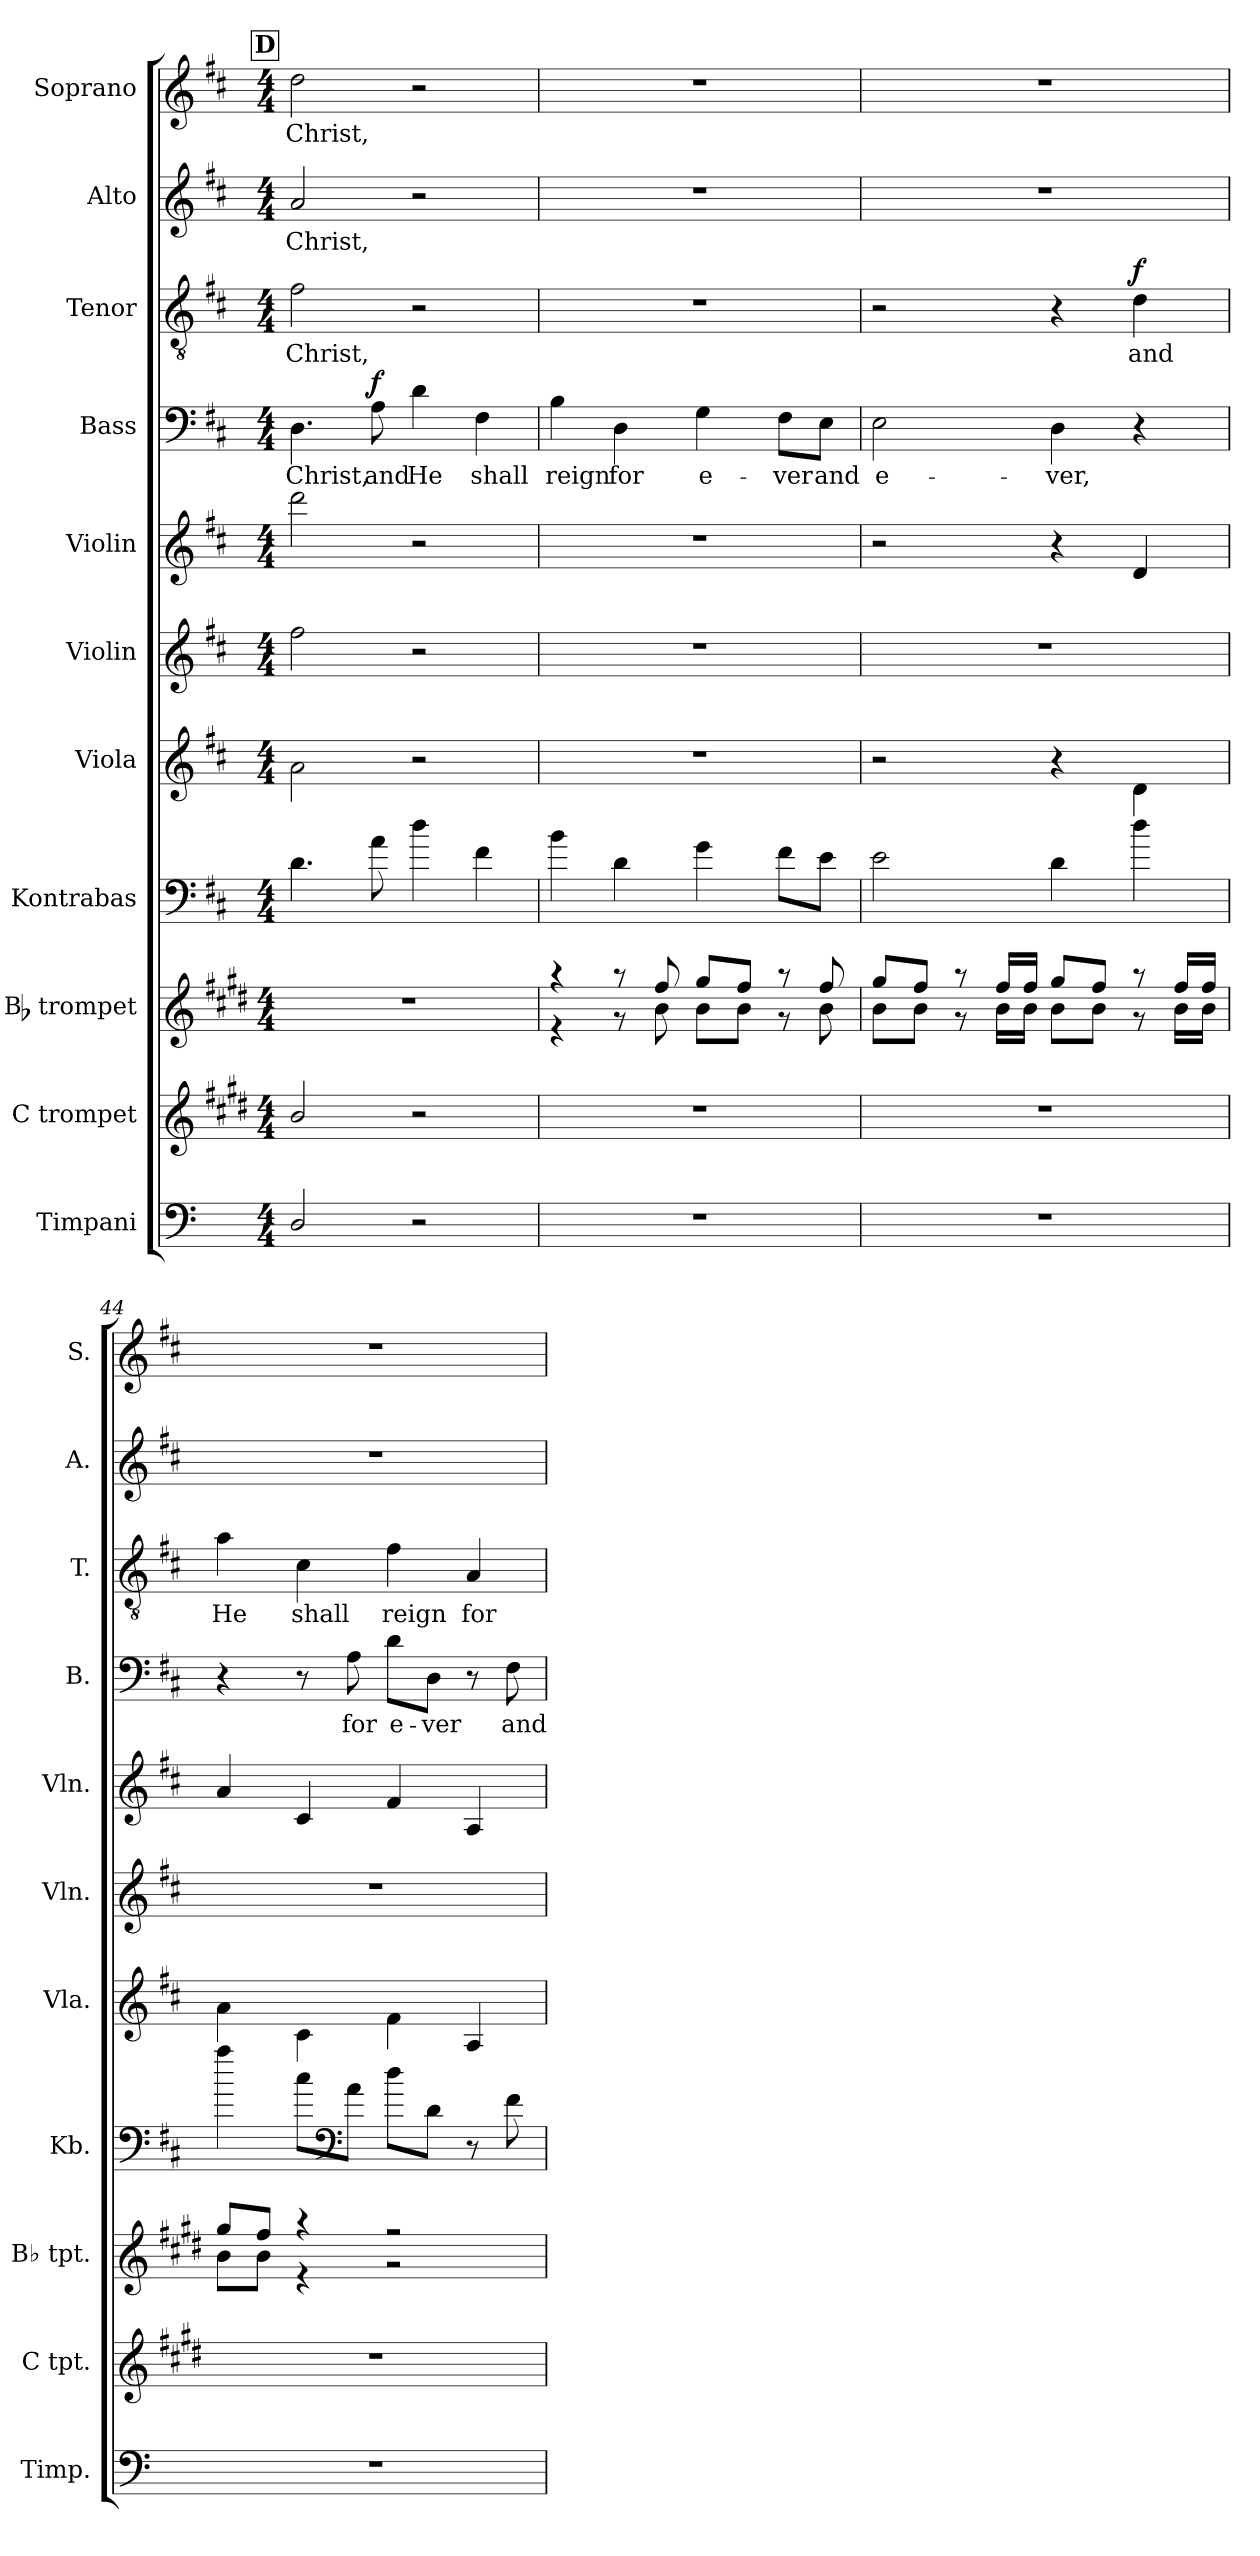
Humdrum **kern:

**kern	**kern	**kern	**kern	**kern	**kern	**kern	**kern	**text	**dynam	**kern	**text	**dynam	**kern	**text	**kern	**text
*part11	*part10	*part9	*part8	*part7	*part6	*part5	*part4	*part4	*part4	*part3	*part3	*part3	*part2	*part2	*part1	*part1
*staff11	*staff10	*staff9	*staff8	*staff7	*staff6	*staff5	*staff4	*staff4	*staff4	*staff3	*staff3	*staff3	*staff2	*staff2	*staff1	*staff1
*I"Timpani	*I"C trompet	*I"Bb trompet	*I"Kontrabas	*I"Viola	*I"Violin	*I"Violin	*I"Bass	*	*	*I"Tenor	*	*	*I"Alto	*	*I"Soprano	*
*I'Timp.	*I'C tpt.	*I'Bb tpt.	*I'Kb.	*I'Vla.	*I'Vln.	*I'Vln.	*I'B.	*	*	*I'T.	*	*	*I'A.	*	*I'S.	*
*clefF4	*clefG2	*clefG2	*clefF4	*clefG2	*clefG2	*clefG2	*clefF4	*	*	*clefGv2	*	*	*clefG2	*	*clefG2	*
*	*ITrd1c2	*ITrd1c2	*ITrd7c12	*	*	*	*	*	*	*	*	*	*	*	*	*
*k[]	*k[f#c#]	*k[f#c#]	*k[f#c#]	*k[f#c#]	*k[f#c#]	*k[f#c#]	*k[f#c#]	*	*	*k[f#c#]	*	*	*k[f#c#]	*	*k[f#c#]	*
*	*D:	*	*D:	*D:	*D:	*D:	*D:	*	*	*D:	*	*	*D:	*	*D:	*
*M4/4	*M4/4	*M4/4	*M4/4	*M4/4	*M4/4	*M4/4	*M4/4	*	*	*M4/4	*	*	*M4/4	*	*M4/4	*
!!LO:REH:place=s1:a:B:cj:fs=14:t=D
=41	=41	=41	=41	=41	=41	=41	=41	=41	=41	=41	=41	=41	=41	=41	=41	=41
!	!	!	!	!	!	!	!	!LO:LY:b	!	!	!LO:LY:b	!	!	!LO:LY:b	!	!LO:LY:b
2D/	2a/	1r	4.D\	2a\	2ff#\	2ddd\	4.D\	Christ,	.	2f#\	Christ,	.	2a/	Christ,	2dd\	Christ,
!	!	!	!	!	!	!	!	!LO:LY:b	!LO:DY:a	!	!	!	!	!	!	!
.	.	.	8A\	.	.	.	8A\	and	f	.	.	.	.	.	.	.
!	!	!	!	!	!	!	!	!LO:LY:b	!	!	!	!	!	!	!	!
2r	2r	.	4d\	2r	2r	2r	4d\	He	.	2r	.	.	2r	.	2r	.
!	!	!	!	!	!	!	!	!LO:LY:b	!	!	!	!	!	!	!	!
.	.	.	4F#\	.	.	.	4F#\	shall	.	.	.	.	.	.	.	.
=42	=42	=42	=42	=42	=42	=42	=42	=42	=42	=42	=42	=42	=42	=42	=42	=42
*	*	*^	*	*	*	*	*	*	*	*	*	*	*	*	*	*
!	!	!	!	!	!	!	!	!	!LO:LY:b	!	!	!	!	!	!	!	!
1r	1r	4r	4r	4B\	1r	1r	1r	4B\	reign	.	1r	.	.	1r	.	1r	.
!	!	!	!	!	!	!	!	!	!LO:LY:b	!	!	!	!	!	!	!	!
.	.	8r	8r	4D\	.	.	.	4D\	for	.	.	.	.	.	.	.	.
.	.	8ee/	8a\	.	.	.	.	.	.	.	.	.	.	.	.	.	.
!	!	!	!	!	!	!	!	!	!LO:LY:b	!	!	!	!	!	!	!	!
.	.	8ff#/L	8a\L	4G\	.	.	.	4G\	e-	.	.	.	.	.	.	.	.
.	.	8ee/J	8a\J	.	.	.	.	.	.	.	.	.	.	.	.	.	.
!	!	!	!	!	!	!	!	!	!LO:LY:b	!	!	!	!	!	!	!	!
.	.	8r	8r	8F#\L	.	.	.	8F#\L	-ver	.	.	.	.	.	.	.	.
!	!	!	!	!	!	!	!	!	!LO:LY:b	!	!	!	!	!	!	!	!
.	.	8ee/	8a\	8E\J	.	.	.	8E\J	and	.	.	.	.	.	.	.	.
!!LO:PB:g=z
=43	=43	=43	=43	=43	=43	=43	=43	=43	=43	=43	=43	=43	=43	=43	=43	=43	=43
!	!	!	!	!	!	!	!	!	!LO:LY:b	!	!	!	!	!	!	!	!
1r	1r	8ff#/L	8a\L	2E\	2r	1r	2r	2E\	e-	.	2r	.	.	1r	.	1r	.
.	.	8ee/J	8a\J	.	.	.	.	.	.	.	.	.	.	.	.	.	.
.	.	8r	8r	.	.	.	.	.	.	.	.	.	.	.	.	.	.
.	.	16ee/LL	16a\LL	.	.	.	.	.	.	.	.	.	.	.	.	.	.
.	.	16ee/JJ	16a\JJ	.	.	.	.	.	.	.	.	.	.	.	.	.	.
!	!	!	!	!	!	!	!	!	!LO:LY:b	!	!	!	!	!	!	!	!
.	.	8ff#/L	8a\L	4D\	4r	.	4r	4D\	-ver,	.	4r	.	.	.	.	.	.
.	.	8ee/J	8a\J	.	.	.	.	.	.	.	.	.	.	.	.	.	.
!	!	!	!	!	!	!	!	!	!	!	!	!LO:LY:b	!LO:DY:a	!	!	!	!
.	.	8r	8r	4d\	4d\	.	4d/	4r	.	.	4d\	and	f	.	.	.	.
.	.	16ee/LL	16a\LL	.	.	.	.	.	.	.	.	.	.	.	.	.	.
.	.	16ee/JJ	16a\JJ	.	.	.	.	.	.	.	.	.	.	.	.	.	.
=44	=44	=44	=44	=44	=44	=44	=44	=44	=44	=44	=44	=44	=44	=44	=44	=44	=44
!	!	!	!	!	!	!	!	!	!	!	!	!LO:LY:b	!	!	!	!	!
1r	1r	8ff#/L	8a\L	4a\	4a\	1r	4a/	4r	.	.	4a\	He	.	1r	.	1r	.
.	.	8ee/J	8a\J	.	.	.	.	.	.	.	.	.	.	.	.	.	.
!	!	!	!	!	!	!	!	!	!	!	!	!LO:LY:b	!	!	!	!	!
.	.	4r	4r	8c#\L	4c#\	.	4c#/	8r	.	.	4c#\	shall	.	.	.	.	.
*	*	*	*	*clefF4	*	*	*	*	*	*	*	*	*	*	*	*	*
!	!	!	!	!	!	!	!	!	!LO:LY:b	!	!	!	!	!	!	!	!
.	.	.	.	8A\J	.	.	.	8A\	for	.	.	.	.	.	.	.	.
!	!	!	!	!	!	!	!	!	!LO:LY:b	!	!	!LO:LY:b	!	!	!	!	!
.	.	2r	2r	8d\L	4f#\	.	4f#/	8d\L	e-	.	4f#\	reign	.	.	.	.	.
!	!	!	!	!	!	!	!	!	!LO:LY:b	!	!	!	!	!	!	!	!
.	.	.	.	8D\J	.	.	.	8D\J	-ver	.	.	.	.	.	.	.	.
!	!	!	!	!	!	!	!	!	!	!	!	!LO:LY:b	!	!	!	!	!
.	.	.	.	8r	4A/	.	4A/	8r	.	.	4A/	for	.	.	.	.	.
!	!	!	!	!	!	!	!	!	!LO:LY:b	!	!	!	!	!	!	!	!
.	.	.	.	8F#\	.	.	.	8F#\	and	.	.	.	.	.	.	.	.
*	*	*v	*v	*	*	*	*	*	*	*	*	*	*	*	*	*	*
=	=	=	=	=	=	=	=	=	=	=	=	=	=	=	=	=
*-	*-	*-	*-	*-	*-	*-	*-	*-	*-	*-	*-	*-	*-	*-	*-	*-
